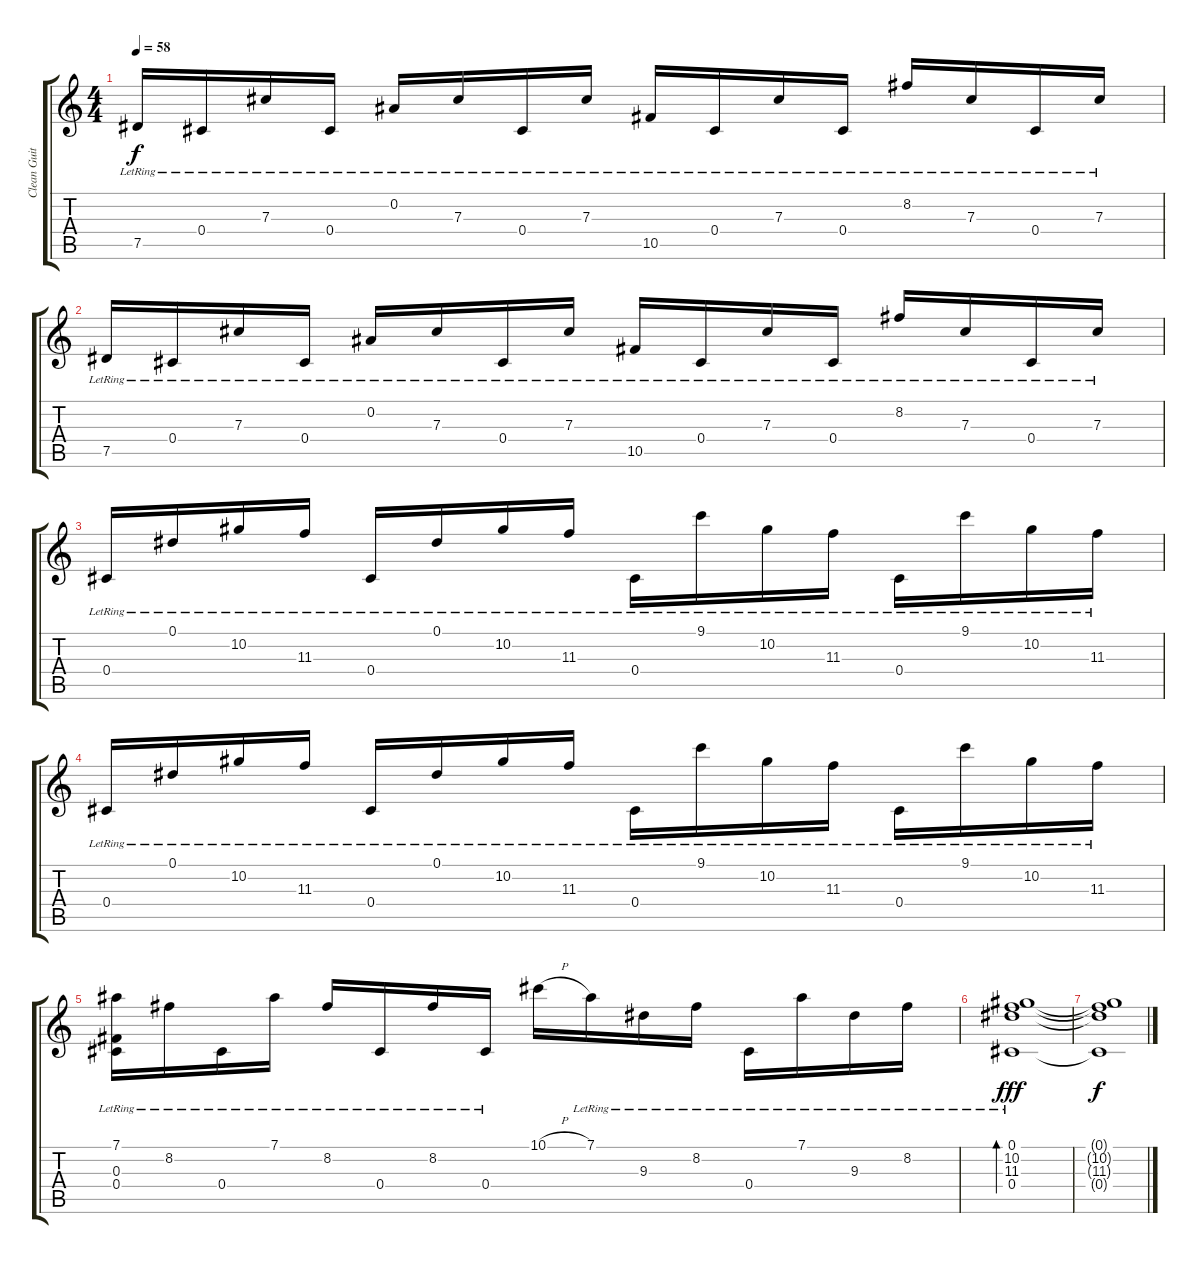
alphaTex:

\track ("Clean Guitar" "Clean Guit") {instrument electricguitarjazz}
\staff {score tabs}
\tuning (Eb4 Bb3 Gb3 Db3 Ab2 Eb2) {hide}
\ts (4 4)
\tempo 58
\clef g2
\ks c
7.5{lr}.16{dy f} 0.4{lr}.16 7.3{lr}.16 0.4{lr}.16 0.2{lr}.16 7.3{lr}.16 0.4{lr}.16 7.3{lr}.16 10.5{lr}.16 0.4{lr}.16 7.3{lr}.16 0.4{lr}.16 8.2{lr}.16 7.3{lr}.16 0.4{lr}.16 7.3{lr}.16 |
7.5{lr}.16 0.4{lr}.16 7.3{lr}.16 0.4{lr}.16 0.2{lr}.16 7.3{lr}.16 0.4{lr}.16 7.3{lr}.16 10.5{lr}.16 0.4{lr}.16 7.3{lr}.16 0.4{lr}.16 8.2{lr}.16 7.3{lr}.16 0.4{lr}.16 7.3{lr}.16 |
0.4{lr}.16 0.1{lr}.16 10.2{lr}.16 11.3{lr}.16 0.4{lr}.16 0.1{lr}.16 10.2{lr}.16 11.3{lr}.16 0.4{lr}.16 9.1{lr}.16 10.2{lr}.16 11.3{lr}.16 0.4{lr}.16 9.1{lr}.16 10.2{lr}.16 11.3{lr}.16 |
0.4{lr}.16 0.1{lr}.16 10.2{lr}.16 11.3{lr}.16 0.4{lr}.16 0.1{lr}.16 10.2{lr}.16 11.3{lr}.16 0.4{lr}.16 9.1{lr}.16 10.2{lr}.16 11.3{lr}.16 0.4{lr}.16 9.1{lr}.16 10.2{lr}.16 11.3{lr}.16 |
(7.1{lr} 0.3{lr} 0.4{lr}).16 8.2{lr}.16 0.4{lr}.16 7.1{lr}.16 8.2{lr}.16 0.4{lr}.16 8.2{lr}.16 0.4{lr}.16 10.1{h}.16 7.1{lr}.16 9.3{lr}.16 8.2{lr}.16 0.4{lr}.16 7.1{lr}.16 9.3{lr}.16 8.2{lr}.16 |
(0.1{lr} 10.2{lr} 11.3{lr} 0.4{lr}).1{bd 120 dy fff} |
(0.1{t} 10.2{t} 11.3{t} 0.4{t}).1{dy f}
